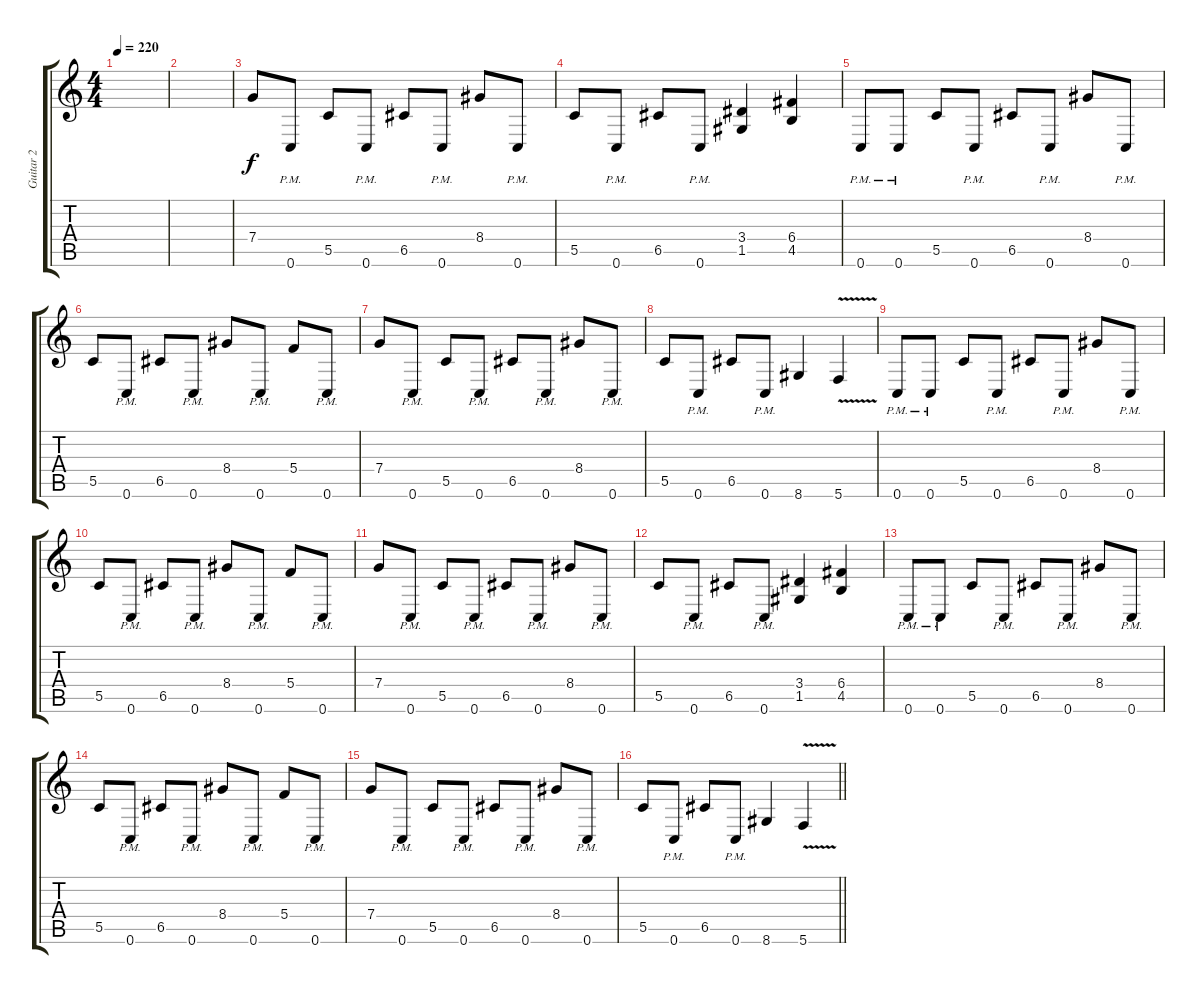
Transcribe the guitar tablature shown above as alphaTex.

\track ("Guitar 2" "Guitar 2") {instrument distortionguitar}
\staff {score tabs}
\tuning (D4 A3 F3 C3 G2 C2) {hide}
\ts (4 4)
\tempo 220
\clef g2
\ks c
|
|
7.4.8 0.6{pm}.8 5.5.8 0.6{pm}.8 6.5.8 0.6{pm}.8 8.4.8 0.6{pm}.8 |
5.5.8 0.6{pm}.8 6.5.8 0.6{pm}.8 (3.4 1.5).4 (6.4 4.5).4 |
0.6{pm}.8 0.6{pm}.8 5.5.8 0.6{pm}.8 6.5.8 0.6{pm}.8 8.4.8 0.6{pm}.8 |
5.5.8 0.6{pm}.8 6.5.8 0.6{pm}.8 8.4.8 0.6{pm}.8 5.4.8 0.6{pm}.8 |
7.4.8 0.6{pm}.8 5.5.8 0.6{pm}.8 6.5.8 0.6{pm}.8 8.4.8 0.6{pm}.8 |
5.5.8 0.6{pm}.8 6.5.8 0.6{pm}.8 8.6.4 5.6{v}.4 |
0.6{pm}.8 0.6{pm}.8 5.5.8 0.6{pm}.8 6.5.8 0.6{pm}.8 8.4.8 0.6{pm}.8 |
5.5.8 0.6{pm}.8 6.5.8 0.6{pm}.8 8.4.8 0.6{pm}.8 5.4.8 0.6{pm}.8 |
7.4.8 0.6{pm}.8 5.5.8 0.6{pm}.8 6.5.8 0.6{pm}.8 8.4.8 0.6{pm}.8 |
5.5.8 0.6{pm}.8 6.5.8 0.6{pm}.8 (3.4 1.5).4 (6.4 4.5).4 |
0.6{pm}.8 0.6{pm}.8 5.5.8 0.6{pm}.8 6.5.8 0.6{pm}.8 8.4.8 0.6{pm}.8 |
5.5.8 0.6{pm}.8 6.5.8 0.6{pm}.8 8.4.8 0.6{pm}.8 5.4.8 0.6{pm}.8 |
7.4.8 0.6{pm}.8 5.5.8 0.6{pm}.8 6.5.8 0.6{pm}.8 8.4.8 0.6{pm}.8 |
\barLineRight lightlight
5.5.8 0.6{pm}.8 6.5.8 0.6{pm}.8 8.6.4 5.6{v}.4
